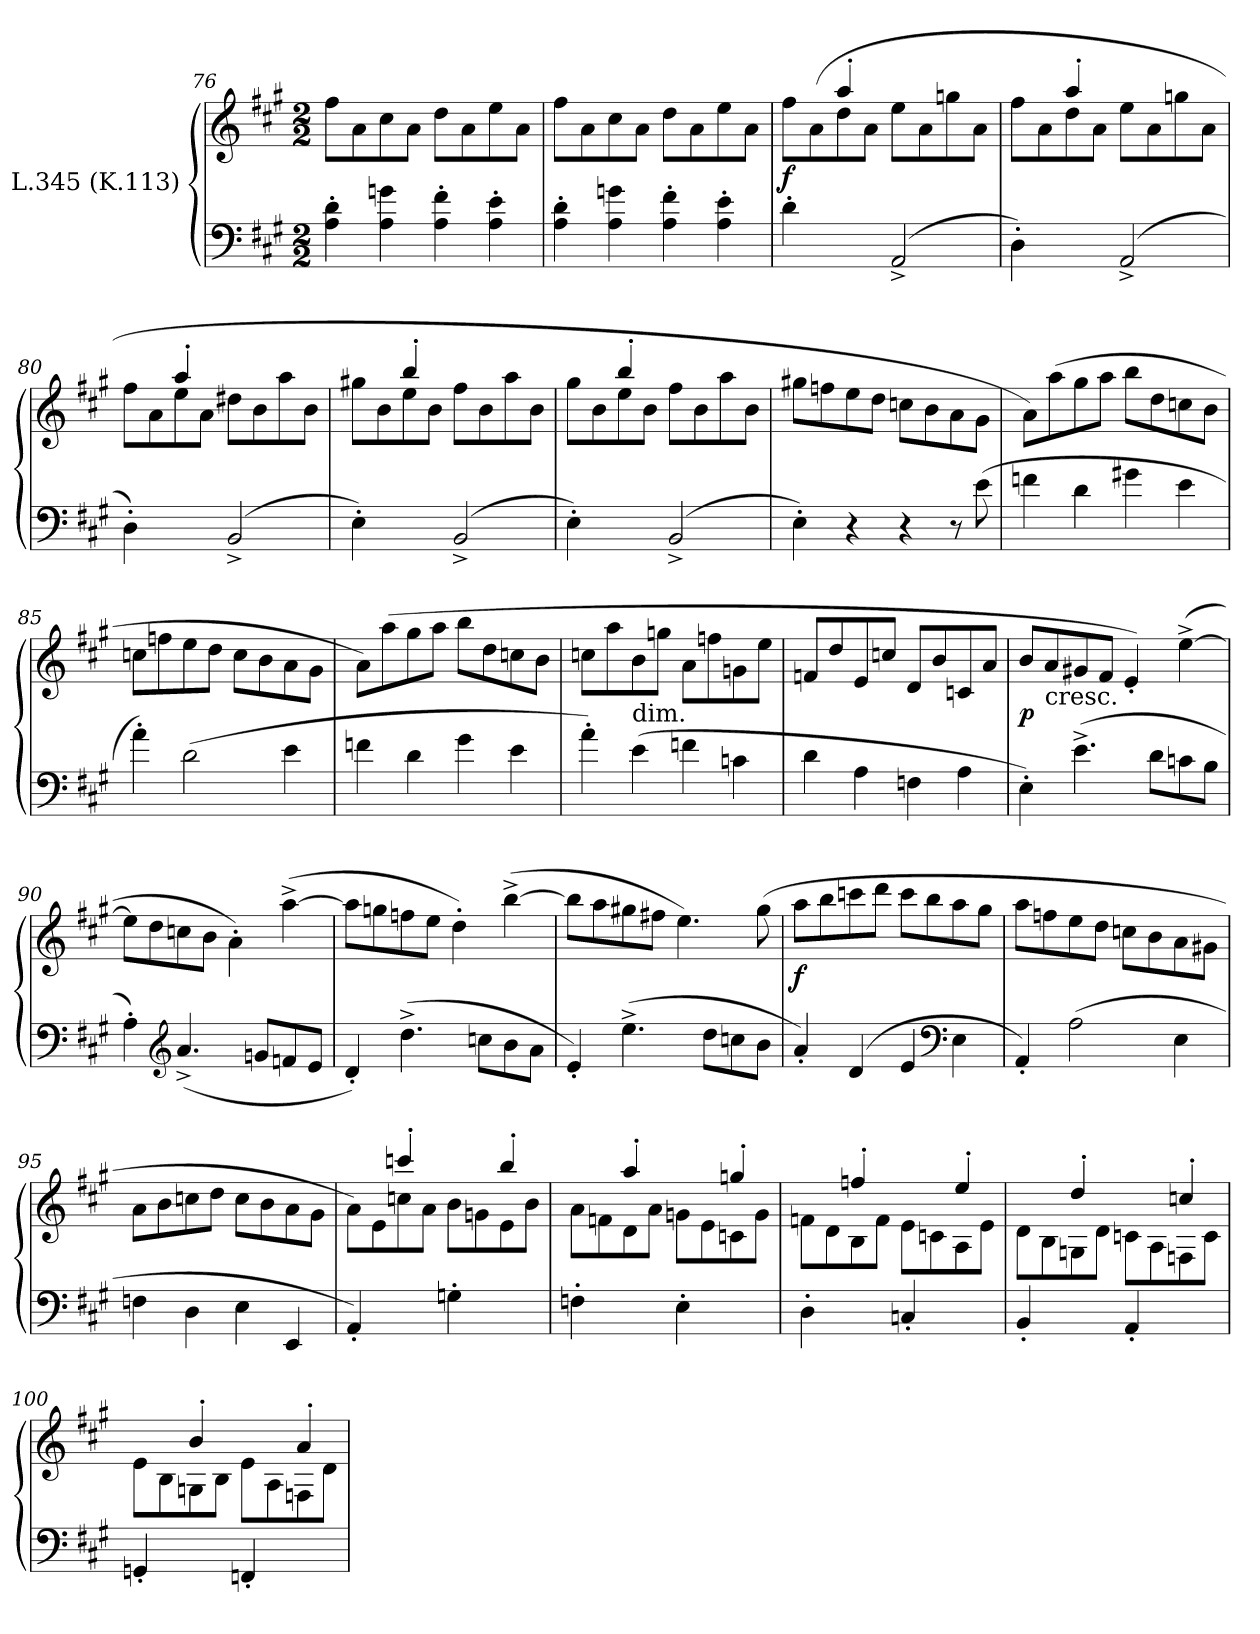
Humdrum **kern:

**kern	**kern	**dynam
*part1	*part1	*part1
*staff2	*staff1	*staff1/2
*I"L.345 (K.113)	*	*
*clefF4	*clefG2	*
*k[f#c#g#]	*k[f#c#g#]	*
*A:	*A:	*
*M2/2	*M2/2	*
=76	=76	=76
4A' 4d'	8ff#L	.
.	8a	.
4A 4gn	8cc#	.
.	8aJ	.
4A' 4f#'	8ddL	.
.	8a	.
4A' 4e'	8ee	.
.	8aJ	.
=77	=77	=77
4A' 4d'	8ff#L	.
.	8a	.
4A 4gn	8cc#	.
.	8aJ	.
4A' 4f#'	8ddL	.
.	8a	.
4A' 4e'	8ee	.
.	8aJ	.
=78	=78	=78
*	*^	*
4d'	4ryy	8ff#L	f
.	.	(<8a	.
4ryy	4aa'	8dd	.
.	.	8aJ	.
(2AA^	4ryy	8eeL	.
.	.	8a	.
.	4ryy	8ggn	.
.	.	8aJ	.
!!LO:LB:g=z	!!
=79	=79	=79	=79
4D')	4ryy	8ff#L	.
.	.	8a	.
4ryy	4aa'	8dd	.
.	.	8aJ	.
(<2AA^	4ryy	8eeL	.
.	.	8a	.
.	4ryy	8ggn	.
.	.	8aJ	.
=80	=80	=80	=80
4D')	4ryy	8ff#L	.
.	.	8a	.
4ryy	4aa'	8ee	.
.	.	8aJ	.
(<2BB^	4ryy	8dd#XL	.
.	.	8b	.
.	4ryy	8aa	.
.	.	8bJ	.
=81	=81	=81	=81
4E')	4ryy	8gg#XL	.
.	.	8b	.
4ryy	4bb'	8ee	.
.	.	8bJ	.
(<2BB^	4ryy	8ff#L	.
.	.	8b	.
.	4ryy	8aa	.
.	.	8bJ	.
=82	=82	=82	=82
4E')	4ryy	8gg#L	.
.	.	8b	.
4ryy	4bb'	8ee	.
.	.	8bJ	.
(<2BB^	4ryy	8ff#L	.
.	.	8b	.
.	4ryy	8aa	.
.	.	8bJ	.
*	*v	*v	*
!!LO:LB:g=z
=83	=83	=83
4E')	8gg#XL	.
.	8ffn	.
4r	8ee	.
.	8ddJ	.
4r	8ccn\L	.
.	8b\	.
8r	8a\	.
(8e	8g#\J	.
=84	=84	=84
4fn	8aL)	.
.	(8aa	.
4d	8gg#	.
.	8aaJ	.
4g#X	8bbL	.
.	8dd	.
4e	8ccn	.
.	8bJ	.
=85	=85	=85
4a')	8ccnL	.
.	8ffn	.
(2d	8ee	.
.	8ddJ	.
.	8cc\L	.
.	8b\	.
4e	8a\	.
.	8g#\J	.
=86	=86	=86
4fn	8aL)	.
.	(8aa	.
4d	8gg#	.
.	8aaJ	.
4g#	8bbL	.
.	8dd	.
4e	8ccn	.
.	8bJ	.
!!LO:LB:g=z
=87	=87	=87
4a')	8ccnL	.
.	8aa	.
!	!LO:TX:c:t=dim.	!
(4e	8b	.
.	8ggnJ	.
4fn	8aL	.
.	8ffn	.
4cn	8gn	.
.	8eeJ	.
=88	=88	=88
4d	8fnL	.
.	8dd	.
4A	8e	.
.	8ccnJ	.
4Fn	8dL	.
.	8b	.
4A	8cn	.
.	8aJ	.
=89	=89	=89
4E')	8bL	p
!	!LO:TX:c:t=cresc.	!
.	8a	.
(4.e^	8g#X	.
.	8f#J	.
.	4e')	.
8dL	.	.
8cn	([4ee^	.
8BJ	.	.
=90	=90	=90
4A')	8eeL]	.
.	8dd	.
*clefG2	*	*
(4.a^	8ccn	.
.	8bJ	.
.	4a'\)	.
8gnL	.	.
8fn	([4aa^	.
8eJ	.	.
!!LO:LB:g=z
=91	=91	=91
4d')	8aaL]	.
.	8ggn	.
(4.dd^	8ffn	.
.	8eeJ	.
.	4dd')	.
8ccnL	.	.
8b	([4bb^	.
8aJ	.	.
=92	=92	=92
4e')	8bbL]	.
.	8aa	.
(4.ee^	8gg#X	.
.	8ff#XJ	.
.	4.ee)	.
8ddL	.	.
8ccn	.	.
8bJ	(8gg#	.
=93	=93	=93
4a')	8aaL	f
.	8bb	.
(<4d	8cccn	.
.	8dddJ	.
4e	8cccL	.
.	8bb	.
*clefF4	*	*
4E	8aa	.
.	8gg#J	.
=94	=94	=94
4AA')	8aaL	.
.	8ffn	.
(2A	8ee	.
.	8ddJ	.
.	8ccn\L	.
.	8b\	.
4E	8a\	.
.	8g#X\J	.
!!LO:LB:g=z
=95	=95	=95
4Fn	8aL	.
.	8b	.
4D	8ccn	.
.	8ddJ	.
4E	8cc\L	.
.	8b\	.
4EE	8a\	.
.	8g#\J	.
=96	=96	=96
*	*^	*
4AA')	4ryy	8aL)	.
.	.	8e	.
4ryy	4cccn'	8ccn	.
.	.	8aJ	.
4Gn'	4ryy	8bL	.
.	.	8gn	.
4ryy	4bb'	8e	.
.	.	8bJ	.
=97	=97	=97	=97
4Fn'	4ryy	8aL	.
.	.	8fn	.
4ryy	4aa'	8d	.
.	.	8aJ	.
4E'	4ryy	8gnL	.
.	.	8e	.
4ryy	4ggn'	8cn	.
.	.	8gJ	.
=98	=98	=98	=98
4D'	4ryy	8fnL	.
.	.	8d	.
4ryy	4ffn'	8B	.
.	.	8fJ	.
4Cn'	4ryy	8eL	.
.	.	8cn	.
4ryy	4ee'	8A	.
.	.	8eJ	.
!!LO:LB:g=z	!!
=99	=99	=99	=99
4BB'	4ryy	8dL	.
.	.	8B	.
4ryy	4dd'	8Gn	.
.	.	8dJ	.
4AA'	4ryy	8cnL	.
.	.	8A	.
4ryy	4ccn'	8Fn	.
.	.	8cJ	.
=100	=100	=100	=100
4GGn'	4ryy	8eL	.
.	.	8B	.
4ryy	4b'	8Gn	.
.	.	8BJ	.
4FFn'	4ryy	8eL	.
.	.	8A	.
4ryy	4a'	8Fn	.
.	.	8dJ	.
*	*v	*v	*
=	=	=
*-	*-	*-
